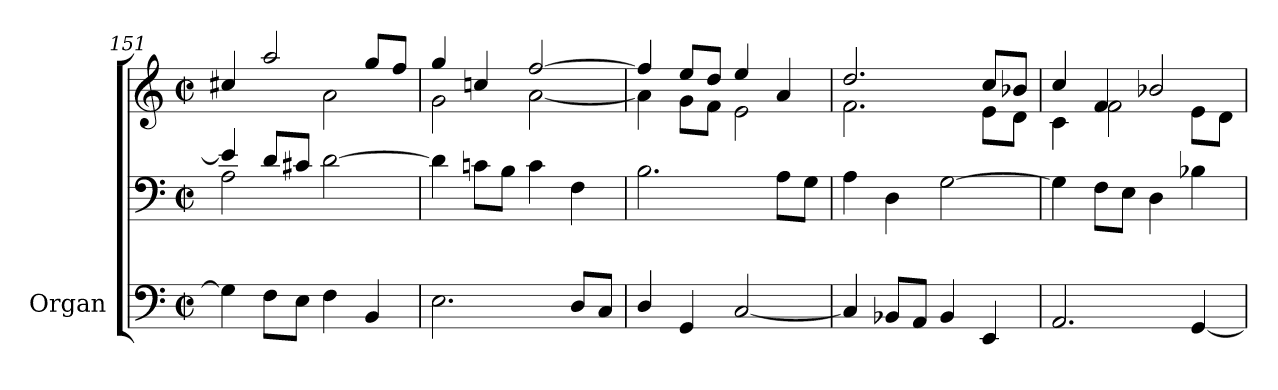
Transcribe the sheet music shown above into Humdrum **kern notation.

**kern	**kern	**kern
*part1	*part1	*part1
*staff3	*staff2	*staff1
*I"Organ	*	*
*clefF4	*clefF4	*clefG2
*k[]	*k[]	*k[]
*M2/2	*M2/2	*M2/2
*met(c|)	*met(c|)	*met(c|)
=151	=151	=151
*	*^	*^
4G\]	4e/]	2A\	4cc#X/	2ryy
8F\L	8d/L	.	2aa/	.
8E\J	8c#X/J	.	.	.
4F\	[2d\	2ryy	.	2a\
4BB/	.	.	8gg/L	.
.	.	.	8ff/J	.
*	*v	*v	*	*
!!LO:PB:g=z	!!
=152	=152	=152	=152
2.E\	4d\]	4gg/	2g\
.	8cn\L	4ccn/	.
.	8B\J	.	.
.	4c\	[2ff/	[2a\
8D/L	4F\	.	.
8C/J	.	.	.
=153	=153	=153	=153
4D/	2.B\	4ff/]	4a\]
4GG/	.	8ee/L	8g\L
.	.	8dd/J	8f\J
[2C/	.	4ee/	2e\
.	8A\L	4a/	.
.	8G\J	.	.
=154	=154	=154	=154
4C/]	4A\	2.dd/	2.f\
8BB-X/L	4D\	.	.
8AA/J	.	.	.
4BB-/	[2G\	.	.
4EE/	.	8cc/L	8e\L
.	.	8b-X/J	8d\J
=155	=155	=155	=155
2.AA/	4G\]	4cc/	4c\
.	8F\L	4f/	2f\
.	8E\J	.	.
.	4D\	2b-X/	.
[4GG/	4B-X\	.	8e\L
.	.	.	8d\J
*	*	*v	*v
=	=	=
*-	*-	*-
